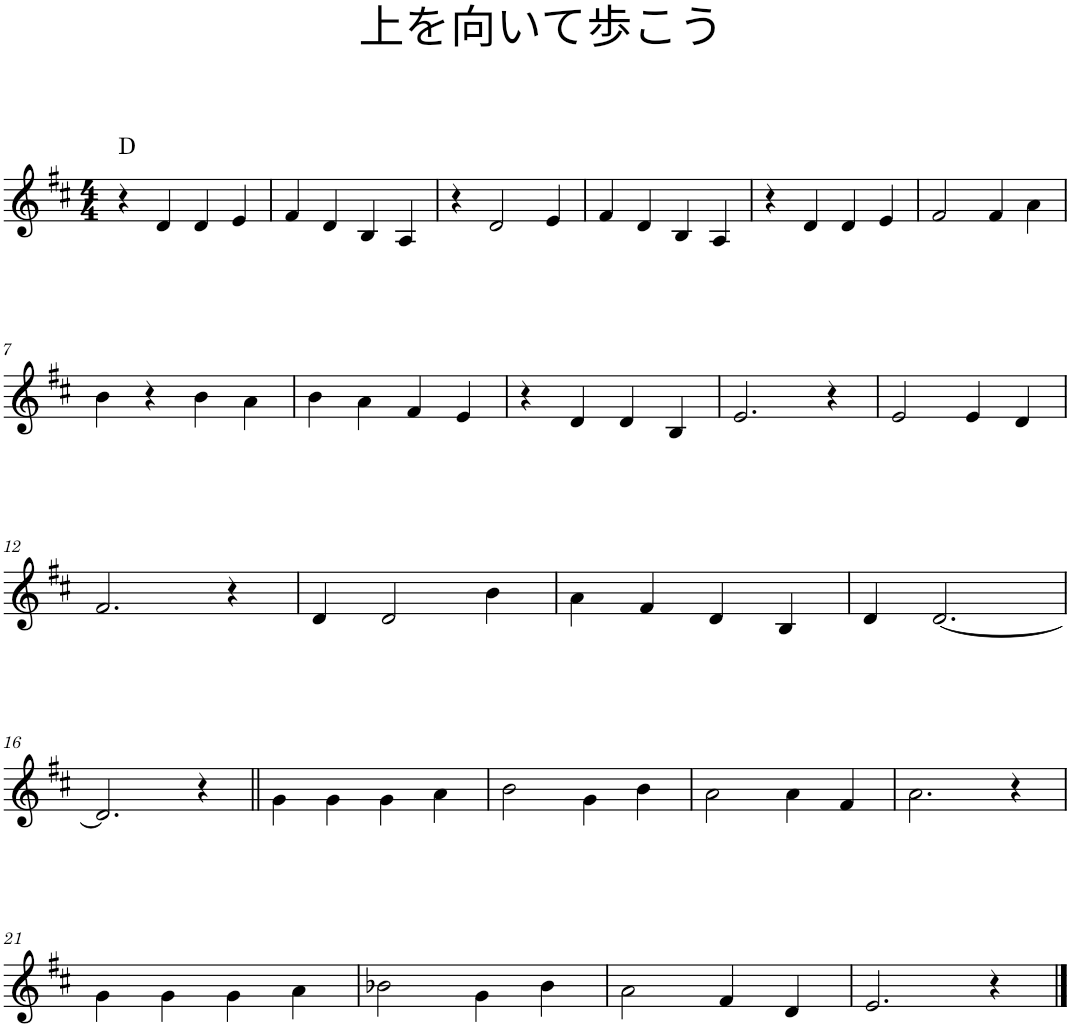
**kern	**harte
*part1	*part1
*staff1	*
*I"Piano	*
*I'Pno.	*
*clefG2	*
*k[f#c#]	*
*M4/4	*
=1	=1
4r	D:maj
4d/	.
4d/	.
4e/	.
=2	=2
4f#/	.
4d/	.
4B/	.
4A/	.
=3	=3
4r	.
2d/	.
4e/	.
=4	=4
4f#/	.
4d/	.
4B/	.
4A/	.
=5	=5
4r	.
4d/	.
4d/	.
4e/	.
=6	=6
2f#/	.
4f#/	.
4a\	.
!!LO:LB:g=z
=7	=7
4b\	.
4r	.
4b\	.
4a\	.
=8	=8
4b\	.
4a\	.
4f#/	.
4e/	.
=9	=9
4r	.
4d/	.
4d/	.
4B/	.
=10	=10
2.e/	.
4r	.
=11	=11
2e/	.
4e/	.
4d/	.
!!LO:LB:g=z
=12	=12
2.f#/	.
4r	.
=13	=13
4d/	.
2d/	.
4b\	.
=14	=14
4a\	.
4f#/	.
4d/	.
4B/	.
=15	=15
4d/	.
[<2.d/	.
!!LO:LB:g=z
=16	=16
2.d/]	.
4r	.
=17||	=17||
4g\	.
4g\	.
4g\	.
4a\	.
=18	=18
2b\	.
4g\	.
4b\	.
=19	=19
2a\	.
4a\	.
4f#/	.
=20	=20
2.a\	.
4r	.
!!LO:LB:g=z
=21	=21
4g\	.
4g\	.
4g\	.
4a\	.
=22	=22
2b-X\	.
4g\	.
4b-\	.
=23	=23
2a\	.
4f#/	.
4d/	.
=24	=24
2.e/	.
4r	.
==	==
*-	*-
